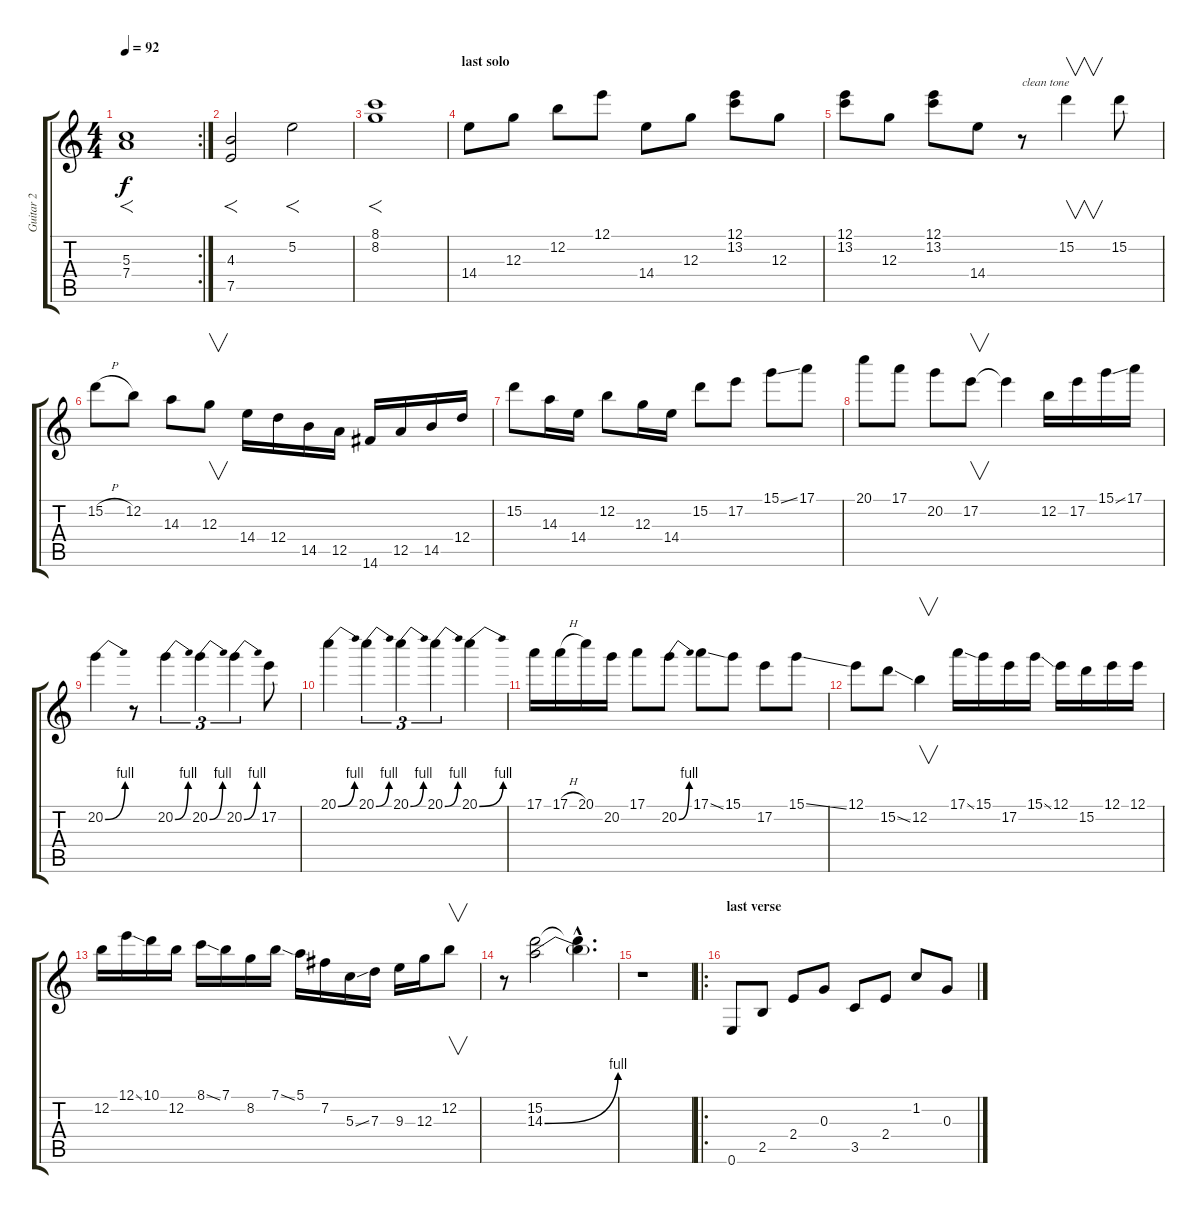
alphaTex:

\track ("Guitar 2" "Guitar 2") {instrument electricguitarclean}
\staff {score tabs}
\tuning (E4 B3 G3 D3 A2 E2) {hide}
\rc 2
\ts (4 4)
\tempo 92
\clef g2
\ks c
(5.3 7.4).1{f dy f} |
(4.3 7.5).2{f} 5.2.2{f} |
(8.1 8.2).1{f} |
\section ("" "last solo")
14.4.8 12.3.8 12.2.8 12.1.8 14.4.8 12.3.8 (12.1 13.2).8 12.3.8 |
(12.1 13.2).8 12.3.8 (12.1 13.2).8 14.4.8 r.8{txt "clean tone" instrument electricguitarclean} 15.2.4{v} 15.2.8 |
15.2{h}.8 12.2.8 14.3.8 12.3.8{v} 14.4.16 12.4.16 14.5.16 12.5.16 14.6.16 12.5.16 14.5.16 12.4.16 |
15.2.8 14.3.16 14.4.16 12.2.8 12.3.16 14.4.16 15.2.8 17.2.8 15.1{ss}.8 17.1.8 |
20.1.8 17.1.8 20.2.8 17.2.8{v} 17.2{t}.4 12.2.16 17.2.16 15.1{ss}.16 17.1.16 |
20.2{be (bend 0 0 60 4)}.4 r.8 20.2{be (bend 0 0 60 4)}.4{tu (3 2)} 20.2{be (bend 0 0 60 4)}.4{tu (3 2)} 20.2{be (bend 0 0 60 4)}.4{tu (3 2)} 17.2.8 |
20.1{be (bend 0 0 60 4)}.4 20.1{be (bend 0 0 60 4)}.4{tu (3 2)} 20.1{be (bend 0 0 60 4)}.4{tu (3 2)} 20.1{be (bend 0 0 60 4)}.4{tu (3 2)} 20.1{be (bend 0 0 60 4)}.4 |
17.1.16 17.1{h}.16 20.1.16 20.2.16 17.1.8 20.2{be (bend 0 0 60 4)}.8 17.1{ss}.8 15.1.8 17.2.8 15.1{ss}.8 |
12.1.8 15.2{ss}.8 12.2.4{v} 17.1{ss}.16 15.1.16 17.2.16 15.1{ss}.16 12.1.16 15.2.16 12.1.16 12.1.16 |
12.2.16 12.1{ss}.16 10.1.16 12.2.16 8.1{ss}.16 7.1.16 8.2.16 7.1{ss}.16 5.1.16 7.2.16 5.3{ss}.16 7.3.16 9.3.16 12.3.16 12.2.8{v} |
r.8 (15.2 14.3{be (bend 0 0 60 4)}).2 (15.2{hac t} 14.3{hac t}).4{d} |
r.1 |
\ro
\section ("" "last verse")
0.6.8 2.5.8 2.4.8 0.3.8 3.5.8 2.4.8 1.2.8 0.3.8
